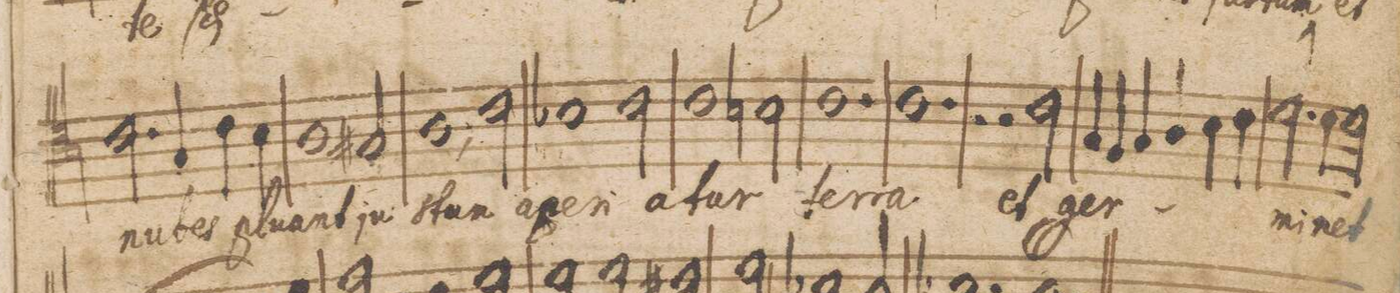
**kern	**text	**text
*I"Tenor Primus	*	*
*clefC4	*	*
*k[]	*	*
*M3/2	*	*
2.c\	nu-	.
4G/	-bes	.
4c\	plu-	.
4B\	.	.
=15	=15	=15
1A\	-ant	.
2G#X/	ju-	.
=16	=16	=16
1A\,	-stum	.
2c\	a-	.
=17	=17	=17
1B-X\	-pe-	.
2c\	-ri-	.
=18	=18	=18
1c\	-a-	.
2Bn\	-tur	.
=19	=19	=19
1.c\	ter-	.
=20	=20	=20
1.c\	-ra,	.
=21	=21	=21
2r	.	.
2r	.	.
2c\	et	.
=22	=22	=22
4G/	ger-	.
4F/	.	.
4G/	.	.
4A/	.	.
4B\	.	.
4c\	.	.
=23	=23	=23
2.d\	-mi-	.
4d\	.	.
2d\	-net	.
=24	=24	=24
*-	*-	*-
